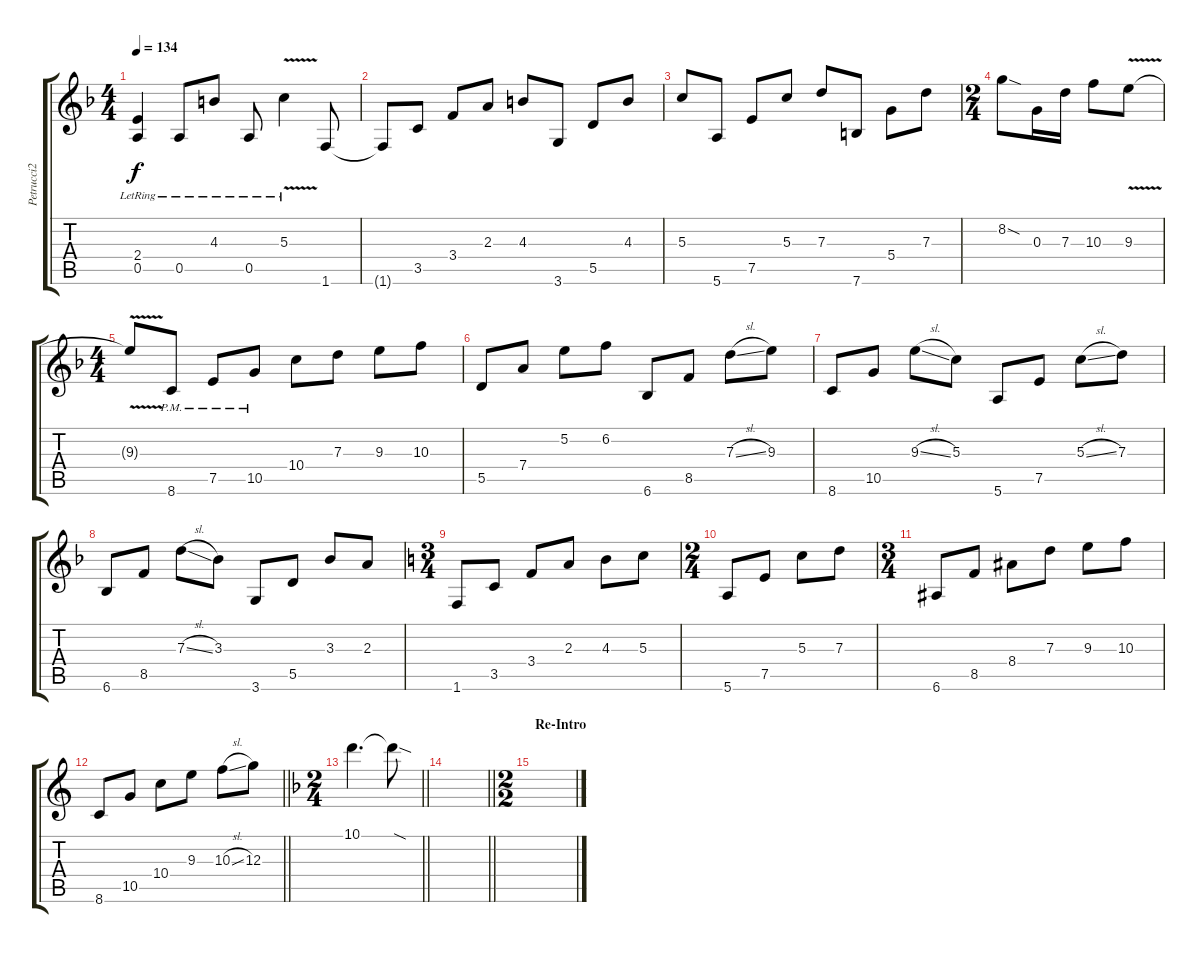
\track ("Petrucci2" "Petrucci2") {instrument distortionguitar}
\staff {score tabs}
\tuning (E4 B3 G3 D3 A2 E2) {hide}
\ts (4 4)
\tempo 134
\clef g2
\ks f
(2.4{lr} 0.5{lr}).4{dy f} 0.5{lr}.8 4.3{lr}.8 0.5{lr}.8 5.3{v lr}.4 1.6.8 |
1.6{t}.8 3.5.8 3.4.8 2.3.8 4.3.8 3.6.8 5.5.8 4.3.8 |
5.3.8 5.6.8 7.5.8 5.3.8 7.3.8 7.6.8 5.4.8 7.3.8 |
\ts (2 4)
8.2{sod}.8 0.3.16 7.3.16 10.3.8 9.3{v}.8 |
\ts (4 4)
9.3{v t}.8 8.6{pm}.8 7.5{pm}.8 10.5{pm}.8 10.4.8 7.3.8 9.3.8 10.3.8 |
5.5.8 7.4.8 5.2.8 6.2.8 6.6.8 8.5.8 7.3{sl}.8 9.3.8 |
8.6.8 10.5.8 9.3{sl}.8 5.3.8 5.6.8 7.5.8 5.3{sl}.8 7.3.8 |
6.6.8 8.5.8 7.3{sl}.8 3.3.8 3.6.8 5.5.8 3.3.8 2.3.8 |
\ts (3 4)
\ks c
1.6.8 3.5.8 3.4.8 2.3.8 4.3.8 5.3.8 |
\ts (2 4)
5.6.8 7.5.8 5.3.8 7.3.8 |
\ts (3 4)
6.6.8 8.5.8 8.4.8 7.3.8 9.3.8 10.3.8 |
\barLineRight lightlight
8.6.8 10.5.8 10.4.8 9.3.8 10.3{sl}.8 12.3.8 |
\ts (2 4)
\barLineRight lightlight
\ks f
10.1.4{d} 10.1{sod t}.8 |
\barLineRight lightlight
|
\ts (2 2)
\section ("" "Re-Intro")
